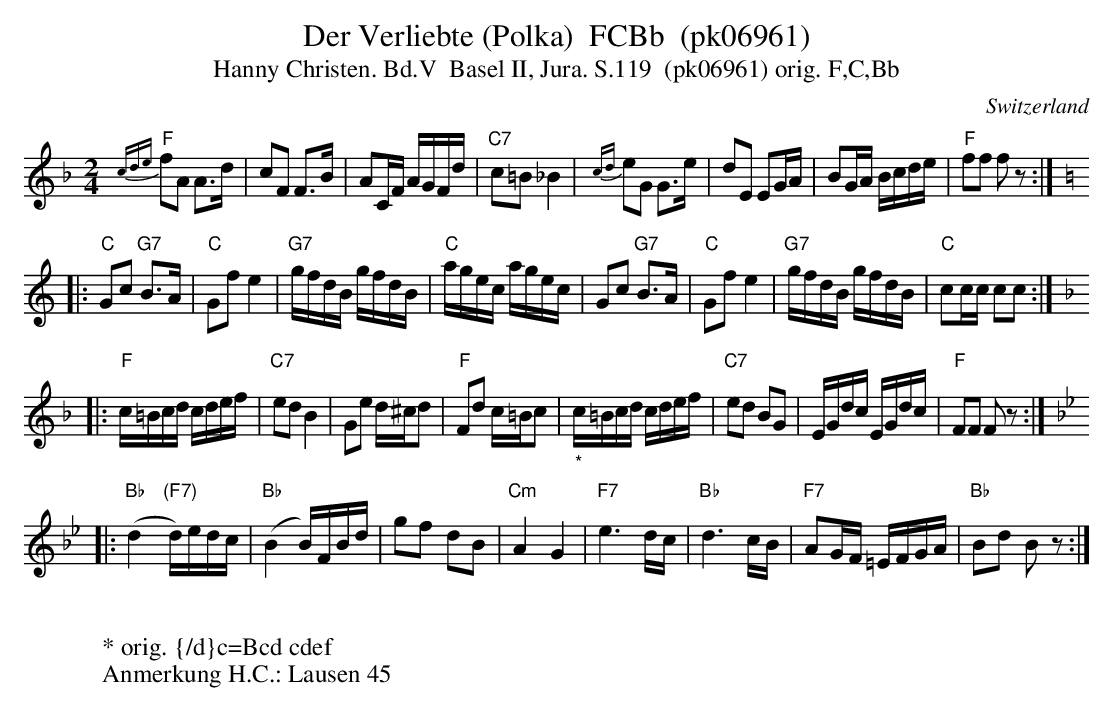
X:1
T:Der Verliebte (Polka)  FCBb  (pk06961)
T:Hanny Christen. Bd.V  Basel II, Jura. S.119  (pk06961) orig. F,C,Bb
M:2/4
L:1/16
O:Switzerland
K:F major
{cde}"F"f2A2 A3d | c2F2 F3B | A2CF AGFd | "C7"c2=B2_B4 | {cd}e2G2 G3e | d2E2 E2GA  | B2GA Bcde |    "F"f2f2 f2z2 :|  [K:C]
|: "C"G2c2 "G7"B3A | "C"G2f2e4 | "G7"gfdB gfdB | "C"agec agec | G2c2 "G7"B3A | "C"G2f2e4 | "G7"gfdB gfdB | "C"c2cc c2c2 :| [K:F]
|: "F"c=Bcd cdef | "C7"e2d2B4 | G2e2 d^cd2 | "F"F2d2 c=Bc2 | "_*"c=Bcd cdef | "C7"e2d2 B2G2 | EGdc EGdc | "F"F2F2 F2z2 :| [K:Bb]
|: ("Bb"d4"(F7)"d)edc | ("Bb"B4B)FBd | g2f2 d2B2 | "Cm"A4G4 | "F7"e6dc | "Bb"d6cB | "F7"A2GF =EFGA | "Bb"B2d2 B2z2 :|
W:
W: * orig. {/d}c=Bcd cdef
W:Anmerkung H.C.: Lausen 45
